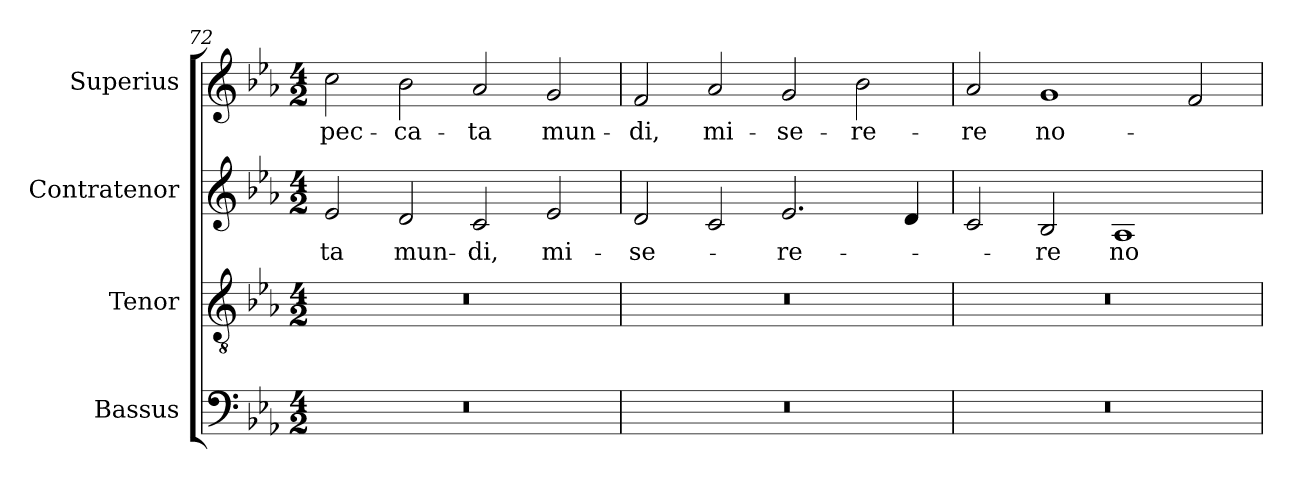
**kern	**kern	**kern	**text	**kern	**text
*part4	*part3	*part2	*part2	*part1	*part1
*staff4	*staff3	*staff2	*staff2	*staff1	*staff1
*I"Bassus	*I"Tenor	*I"Contratenor	*	*I"Superius	*
*I'B.	*I'T.	*	*	*	*
*clefF4	*clefGv2	*clefG2	*	*clefG2	*
*	*ITrd7c12	*ITrd7c12	*	*	*
*k[b-e-a-]	*k[b-e-a-]	*k[b-e-a-]	*	*k[b-e-a-]	*
*E-:	*E-:	*E-:	*	*E-:	*
*M4/2	*M4/2	*M4/2	*	*M4/2	*
=72	=72	=72	=72	=72	=72
!LO:N:vis=1	!LO:N:vis=1	!	!	!	!
!	!	!	!LO:LY:b:color=#000000	!	!
!	!	!	!	!	!LO:LY:b:color=#000000
0r	0r	2E-i/	-ta	2cci\	pec-
!	!	!	!LO:LY:b:color=#000000	!	!
!	!	!	!	!	!LO:LY:b:color=#000000
.	.	2Di/	mun-	2b-i\	-ca-
!	!	!	!LO:LY:b:color=#000000	!	!
!	!	!	!	!	!LO:LY:b:color=#000000
.	.	2Ci/	-di,	2a-i/	-ta
!	!	!	!LO:LY:b:color=#000000	!	!
!	!	!	!	!	!LO:LY:b:color=#000000
.	.	2E-i/	mi-	2gi/	mun-
=73	=73	=73	=73	=73	=73
!LO:N:vis=1	!LO:N:vis=1	!	!	!	!
!	!	!	!LO:LY:b:color=#000000	!	!
!	!	!	!	!	!LO:LY:b:color=#000000
0r	0r	2Di/	-se-	2fi/	-di,
!	!	!	!	!	!LO:LY:b:color=#000000
.	.	2Ci/	.	2a-i/	mi-
!	!	!	!LO:LY:b:color=#000000	!	!
!	!	!	!	!	!LO:LY:b:color=#000000
.	.	2.E-i/	-re-	2gi/	-se-
!	!	!	!	!	!LO:LY:b:color=#000000
.	.	.	.	2b-i\	-re-
.	.	4Di/	.	.	.
=74	=74	=74	=74	=74	=74
!LO:N:vis=1	!LO:N:vis=1	!	!	!	!
!	!	!	!	!	!LO:LY:b:color=#000000
0r	0r	2Ci/	.	2a-i/	-re
!	!	!	!LO:LY:b:color=#000000	!	!
!	!	!	!	!	!LO:LY:b:color=#000000
.	.	2BB-i/	-re	1gi	no-
!	!	!	!LO:LY:b:color=#000000	!	!
.	.	1AA-i	no-	.	.
.	.	.	.	2fi/	.
=	=	=	=	=	=
*-	*-	*-	*-	*-	*-
